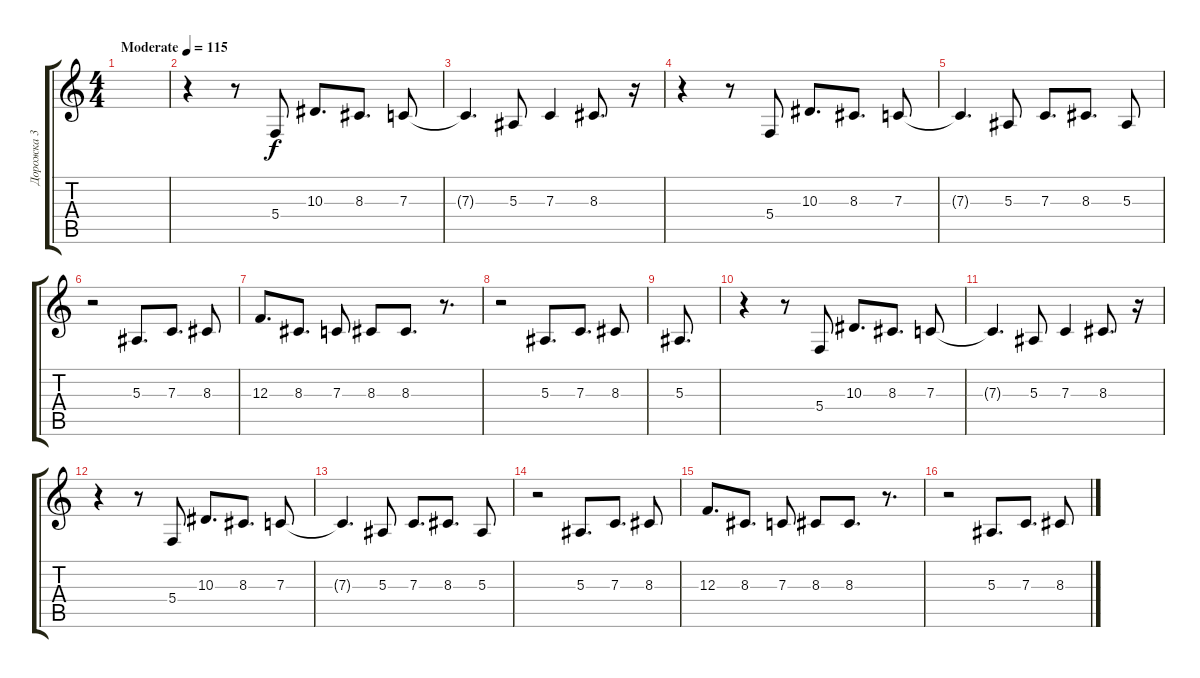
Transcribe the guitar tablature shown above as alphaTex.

\track ("Дорожка 3" "Дорожка 3") {instrument flute}
\staff {score tabs}
\tuning (D4 A3 F3 C3 G2 C2) {hide}
\ts (4 4)
\tempo (115 "Moderate")
\clef g2
\ks c
|
r.4 r.8 5.4.8 10.3.8{d} 8.3.8{d} 7.3.8 |
7.3{t}.4{d} 5.3.8 7.3.4 8.3.8{d} r.16 |
r.4 r.8 5.4.8 10.3.8{d} 8.3.8{d} 7.3.8 |
7.3{t}.4{d} 5.3.8 7.3.8{d} 8.3.8{d} 5.3.8 |
r.2 5.3.8{d} 7.3.8{d} 8.3.8 |
12.3.8{d} 8.3.8{d} 7.3.8 8.3.8 8.3.8{d} r.8{d} |
r.2 5.3.8{d} 7.3.8{d} 8.3.8 |
5.3.8{d} |
r.4 r.8 5.4.8 10.3.8{d} 8.3.8{d} 7.3.8 |
7.3{t}.4{d} 5.3.8 7.3.4 8.3.8{d} r.16 |
r.4 r.8 5.4.8 10.3.8{d} 8.3.8{d} 7.3.8 |
7.3{t}.4{d} 5.3.8 7.3.8{d} 8.3.8{d} 5.3.8 |
r.2 5.3.8{d} 7.3.8{d} 8.3.8 |
12.3.8{d} 8.3.8{d} 7.3.8 8.3.8 8.3.8{d} r.8{d} |
r.2 5.3.8{d} 7.3.8{d} 8.3.8
